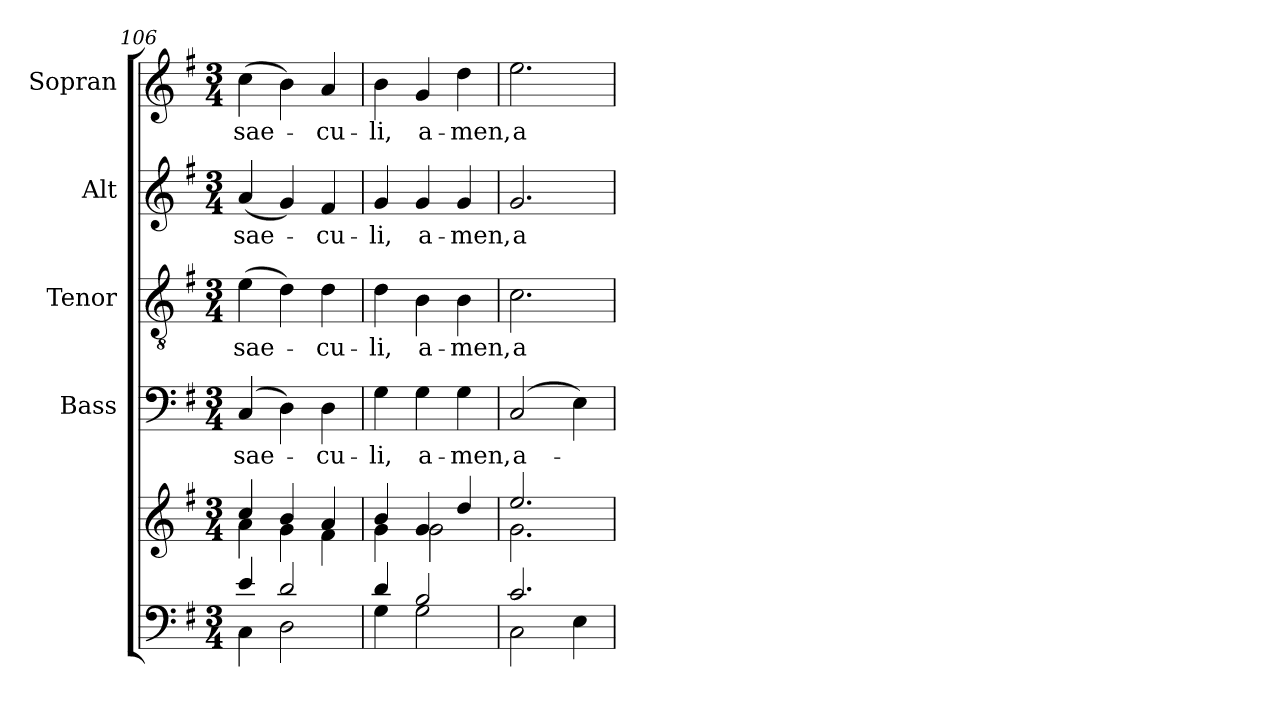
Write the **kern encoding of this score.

**kern	**kern	**kern	**text	**kern	**text	**kern	**text	**kern	**text
*part5	*part5	*part4	*part4	*part3	*part3	*part2	*part2	*part1	*part1
*staff6	*staff5	*staff4	*staff4	*staff3	*staff3	*staff2	*staff2	*staff1	*staff1
*	*	*I"Bass	*	*I"Tenor	*	*I"Alt	*	*I"Sopran	*
*	*	*I'B.	*	*I'T.	*	*I'A.	*	*I'S.	*
*clefF4	*clefG2	*clefF4	*	*clefGv2	*	*clefG2	*	*clefG2	*
*k[f#]	*k[f#]	*k[f#]	*	*k[f#]	*	*k[f#]	*	*k[f#]	*
*G:	*G:	*G:	*	*G:	*	*G:	*	*G:	*
*M3/4	*M3/4	*M3/4	*	*M3/4	*	*M3/4	*	*M3/4	*
=106	=106	=106	=106	=106	=106	=106	=106	=106	=106
*^	*^	*	*	*	*	*	*	*	*
!	!	!	!	!	!LO:LY:b	!	!LO:LY:b	!	!LO:LY:b	!	!LO:LY:b
4e/	4C\	4cc/	4a\	(4C/	sae-	(>4e\	sae-	(<4a/	sae-	(>4cc\	sae-
2d/	2D\	4b/	4g\	4D\)	.	4d\)	.	4g/)	.	4b\)	.
!	!	!	!	!	!LO:LY:b	!	!LO:LY:b	!	!LO:LY:b	!	!LO:LY:b
.	.	4a/	4f#\	4D\	-cu-	4d\	-cu-	4f#/	-cu-	4a/	-cu-
=107	=107	=107	=107	=107	=107	=107	=107	=107	=107	=107	=107
!	!	!	!	!	!LO:LY:b	!	!LO:LY:b	!	!LO:LY:b	!	!LO:LY:b
4d/	4G\	4b/	4g\	4G\	-li,	4d\	-li,	4g/	-li,	4b\	-li,
!	!	!	!	!	!LO:LY:b	!	!LO:LY:b	!	!LO:LY:b	!	!LO:LY:b
2B/	2G\	4g/	2g\	4G\	a-	4B\	a-	4g/	a-	4g/	a-
!	!	!	!	!	!LO:LY:b	!	!LO:LY:b	!	!LO:LY:b	!	!LO:LY:b
.	.	4dd/	.	4G\	-men,	4B\	-men,	4g/	-men,	4dd\	-men,
=108	=108	=108	=108	=108	=108	=108	=108	=108	=108	=108	=108
!	!	!	!	!	!LO:LY:b	!	!LO:LY:b	!	!LO:LY:b	!	!LO:LY:b
2.c/	2C\	2.ee/	2.g\	(2C/	a-	2.c\	a-	2.g/	a-	2.ee\	a-
.	4E\	.	.	4E\)	.	.	.	.	.	.	.
*v	*v	*	*	*	*	*	*	*	*	*	*
*	*v	*v	*	*	*	*	*	*	*	*
=	=	=	=	=	=	=	=	=	=
*-	*-	*-	*-	*-	*-	*-	*-	*-	*-
